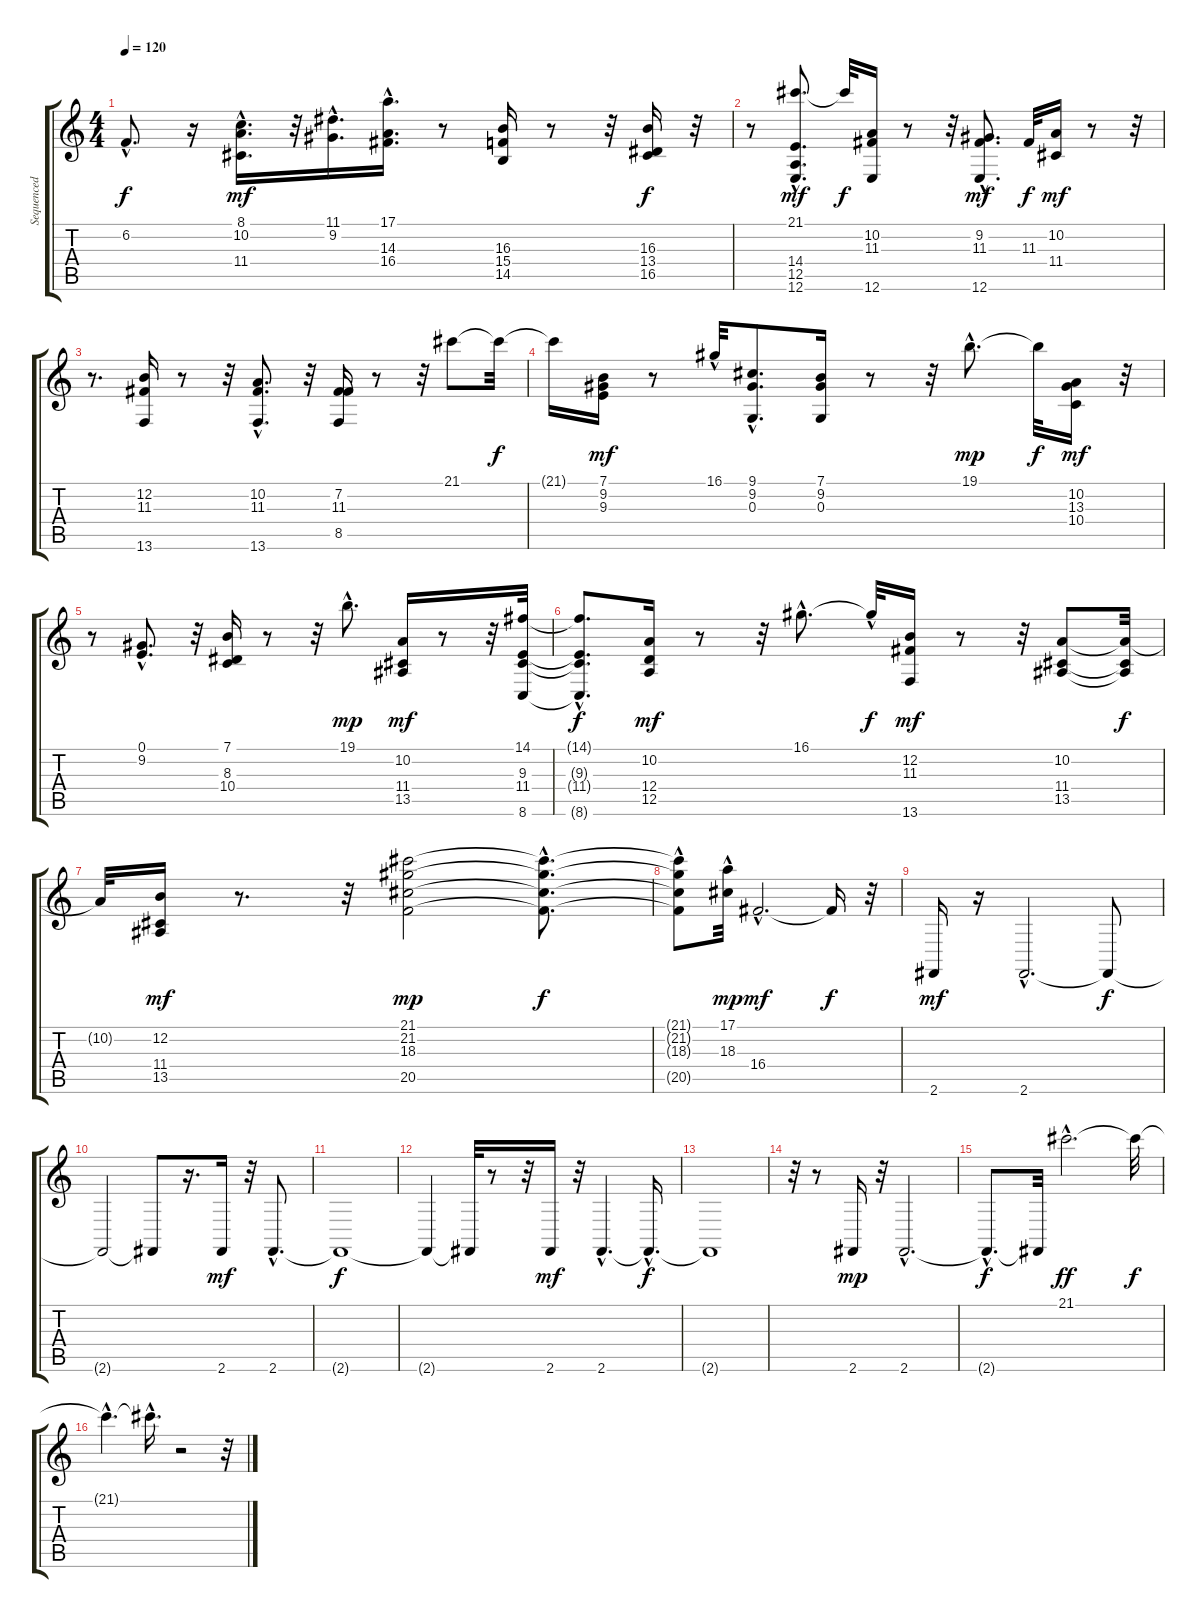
\track ("Sequenced by Sergey Savchenko." "Sequenced ") {instrument acousticgrandpiano}
\staff {score tabs}
\tuning (E4 B3 G3 D3 A2 E2) {hide}
\ts (4 4)
\tempo 120
\clef g2
\ks c
6.2{hac t}.8{d dy f} r.16 (8.1{hac} 10.2{hac} 11.4{hac}).16{d dy mf} r.32 (11.1{hac} 9.2).16{d} (17.1{hac} 14.3{hac} 16.4{hac}).16{d} r.8 (16.3 15.4 14.5).16 r.8 r.32 (16.3 13.4 16.5).16{dy f} r.32 |
r.8 (21.1{hac} 14.4 12.5 12.6).8{d dy mf} 21.1{t}.32{dy f} (10.2 11.3 12.6).16{volume 9} r.8 r.32 (9.2{hac} 11.3 12.6).8{d dy mf} 11.3.32{dy f} (10.2 11.4).16{dy mf} r.8 r.32 |
r.8{d} (12.2 11.3 13.6).16 r.8 r.32 (10.2{hac} 11.3 13.6).8{d} r.32 (7.2 11.3 8.5).16 r.8 r.32 21.1.8 21.1{t}.32{dy f} |
21.1{t}.16 (7.1 9.2 9.3).16{dy mf} r.8 16.1{hac}.32 (9.1{hac} 9.2 0.3).8{d} (7.1 9.2 0.3).16 r.8 r.32 19.1{hac}.8{d dy mp} 19.1{t}.32{dy f} (10.2 13.3 10.4).16{dy mf} r.32 |
r.8 (0.1 9.2{hac}).8{d} r.32 (7.1 8.3 10.4).16 r.8 r.32 19.1{hac}.8{d dy mp} (10.2 11.4 13.5).16{dy mf} r.8 r.32 (14.1 9.3 11.4 8.6).32 |
(14.1{hac t} 9.3{t} 11.4{t} 8.6{t}).8{d dy f} (10.2 12.4 12.5).16{dy mf} r.8 r.32 16.1{hac}.8{d} 16.1{hac t}.32{dy f} (12.2 11.3 13.6).16{dy mf} r.8 r.32 (10.2 11.4 13.5).8 (10.2{t} 11.4{t} 13.5{t}).32{dy f} |
10.2{t}.32 (12.2 11.4 13.5).16{dy mf} r.8{d} r.32 (21.1 21.2 18.3 20.5).2{dy mp balance 8 instrument stringensemble1} (21.1{hac t} 21.2{hac t} 18.3{hac t} 20.5{hac t}).8{d dy f} |
(21.1{t} 21.2{hac t} 18.3{t} 20.5{t}).8 (17.1{hac} 18.3{hac}).32{dy mp} 16.4{hac}.2{d dy mf} 16.4{t}.16{dy f} r.32 |
2.6.16{dy mf volume 11 instrument fx5brightness} r.16 2.6{hac}.2{d} 2.6{t}.8{dy f} |
2.6{t}.2 2.6{t}.8 r.16{d} 2.6.16{dy mf} r.32 2.6{hac}.8{d} |
2.6{t}.1{dy f} |
2.6{t}.4 2.6{t}.32 r.8 r.32 2.6.16{dy mf} r.32 2.6{hac}.4{d} 2.6{hac t}.16{d dy f} |
2.6{t}.1 |
r.32 r.8 2.6.16{dy mp instrument fx5brightness} r.32 2.6{hac}.2{d} |
2.6{hac t}.8{d dy f} 2.6{t}.32 21.1{hac}.2{d dy ff balance 16 instrument reversecymbal} 21.1{t}.32{dy f} |
21.1{hac t}.4{d} 21.1{hac t}.16{d} r.2 r.32
